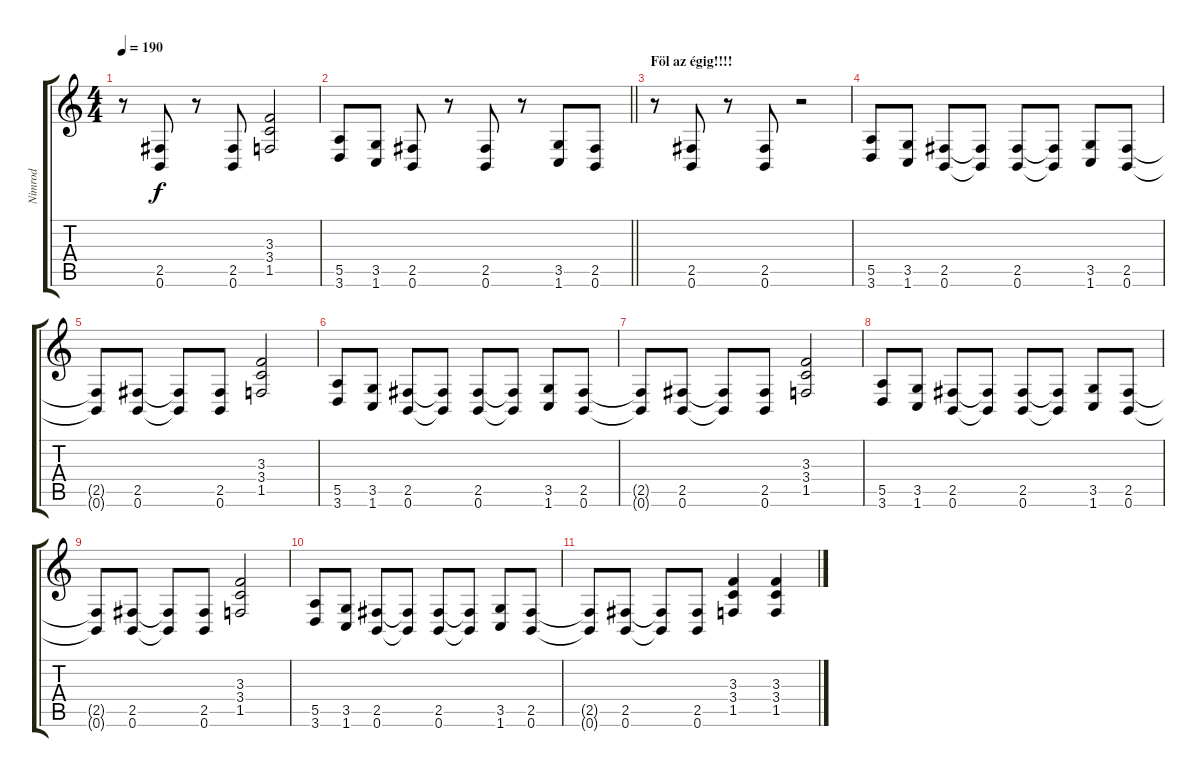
\track ("Nimrod" "Nimrod") {instrument distortionguitar}
\staff {score tabs}
\tuning (B3 Gb3 D3 A2 E2 B1) {hide}
\ts (4 4)
\tempo 190
\clef g2
\ks c
r.8{dy f} (2.5 0.6).8 r.8 (2.5 0.6).8 (3.3 3.4 1.5).2 |
\barLineRight lightlight
(5.5 3.6).8 (3.5 1.6).8 (2.5 0.6).8 r.8 (2.5 0.6).8 r.8 (3.5 1.6).8 (2.5 0.6).8 |
\section ("" "Föl az égig!!!!")
r.8 (2.5 0.6).8 r.8 (2.5 0.6).8 r.2 |
(5.5 3.6).8 (3.5 1.6).8 (2.5 0.6).8 (2.5{t} 0.6{t}).8 (2.5 0.6).8 (2.5{t} 0.6{t}).8 (3.5 1.6).8 (2.5 0.6).8 |
(2.5{t} 0.6{t}).8 (2.5 0.6).8 (2.5{t} 0.6{t}).8 (2.5 0.6).8 (3.3 3.4 1.5).2 |
(5.5 3.6).8 (3.5 1.6).8 (2.5 0.6).8 (2.5{t} 0.6{t}).8 (2.5 0.6).8 (2.5{t} 0.6{t}).8 (3.5 1.6).8 (2.5 0.6).8 |
(2.5{t} 0.6{t}).8 (2.5 0.6).8 (2.5{t} 0.6{t}).8 (2.5 0.6).8 (3.3 3.4 1.5).2 |
(5.5 3.6).8 (3.5 1.6).8 (2.5 0.6).8 (2.5{t} 0.6{t}).8 (2.5 0.6).8 (2.5{t} 0.6{t}).8 (3.5 1.6).8 (2.5 0.6).8 |
(2.5{t} 0.6{t}).8 (2.5 0.6).8 (2.5{t} 0.6{t}).8 (2.5 0.6).8 (3.3 3.4 1.5).2 |
(5.5 3.6).8 (3.5 1.6).8 (2.5 0.6).8 (2.5{t} 0.6{t}).8 (2.5 0.6).8 (2.5{t} 0.6{t}).8 (3.5 1.6).8 (2.5 0.6).8 |
(2.5{t} 0.6{t}).8 (2.5 0.6).8 (2.5{t} 0.6{t}).8 (2.5 0.6).8 (3.3 3.4 1.5).4 (3.3 3.4 1.5).4
